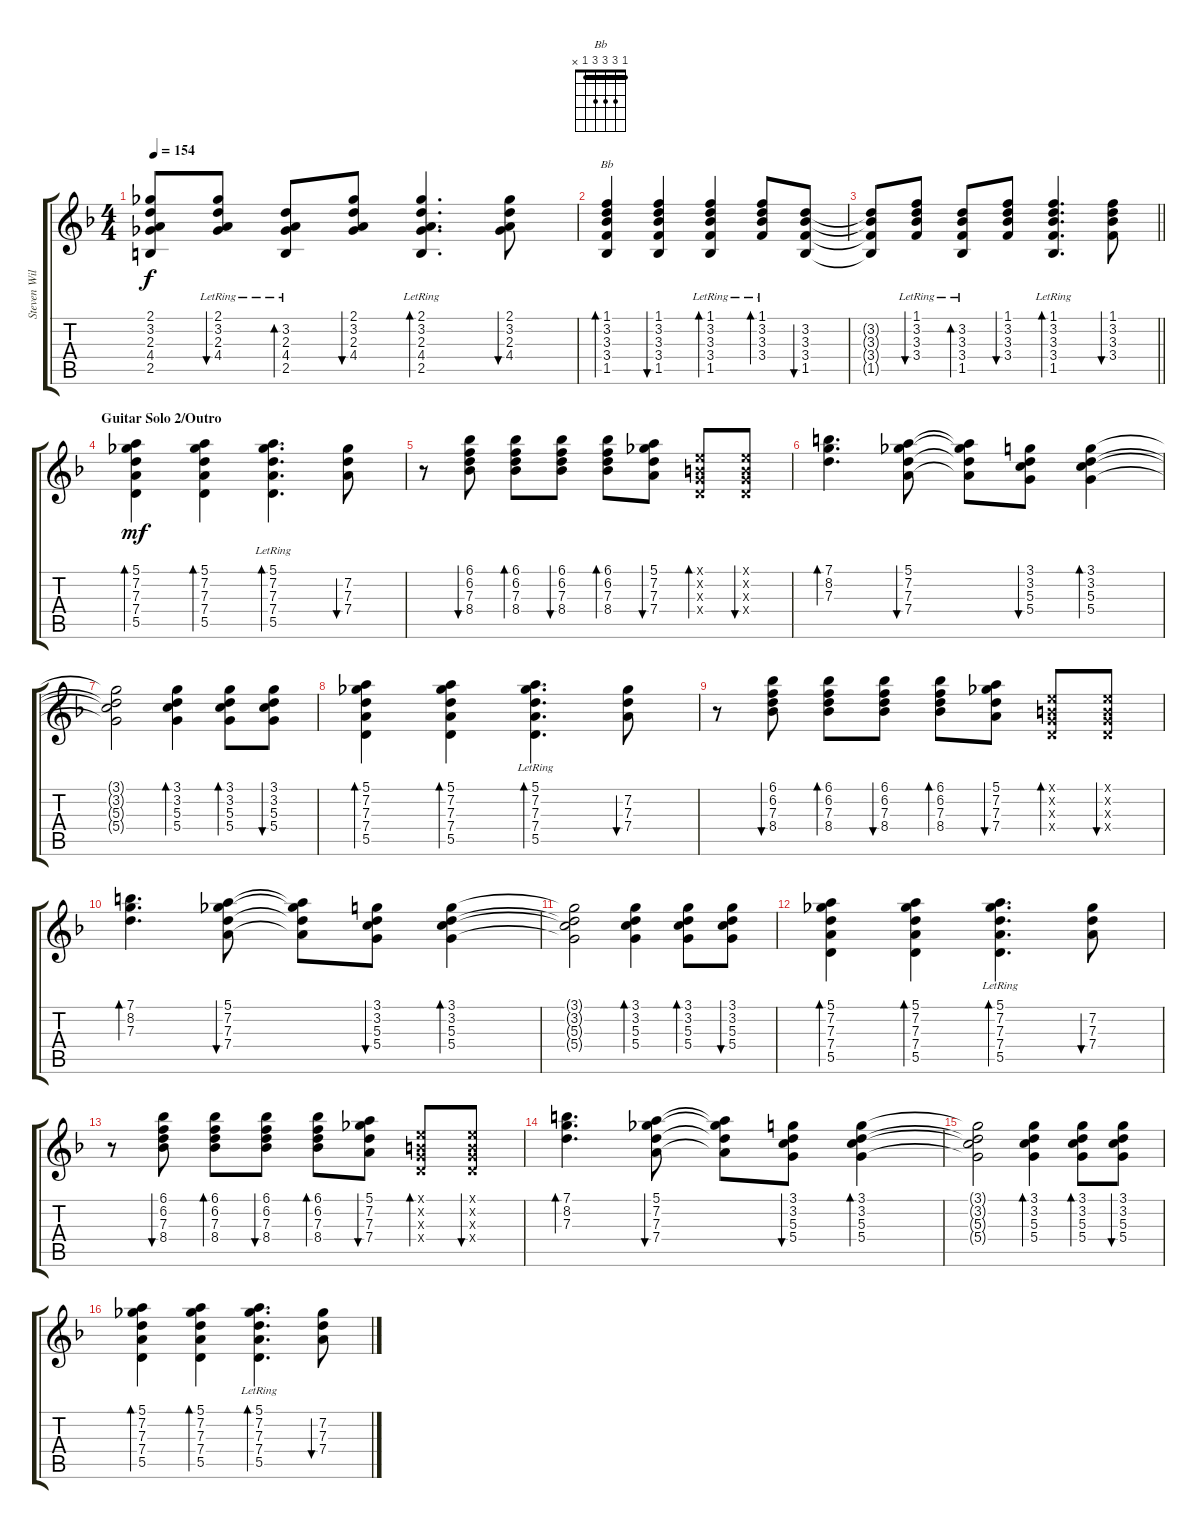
\track ("Steven Wilson Acoustic Gtr. R" "Steven Wil") {instrument acousticguitarsteel}
\staff {score tabs}
\tuning (E4 B3 G3 D3 A2 E2) {hide}
\chord ("Bb" 1 3 3 3 1 x) {barre 1}
\ts (4 4)
\tempo 154
\clef g2
\ks dminor
(2.1{t} 3.2{t} 2.3{t} 4.4{t} 2.5{t}).8{dy f} (2.1{lr} 3.2 2.3 4.4).8{bu 60} (3.2 2.3 4.4 2.5{lr}).8{bd 60} (2.1 3.2 2.3 4.4).8{bu 60} (2.1 3.2 2.3 4.4 2.5{lr}).4{d bd 60} (2.1 3.2 2.3 4.4).8{bu 60} |
(1.1 3.2 3.3 3.4 1.5).4{bd 60 ch "Bb"} (1.1 3.2 3.3 3.4 1.5).4{bu 60} (1.1 3.2 3.3 3.4 1.5{lr}).4{bd 60} (1.1{lr} 3.2 3.3 3.4).8{bd 60} (3.2 3.3 3.4 1.5).8{bu 60} |
\barLineRight lightlight
(3.2{t} 3.3{t} 3.4{t} 1.5{t}).8 (1.1{lr} 3.2 3.3 3.4).8{bu 60} (3.2 3.3 3.4 1.5{lr}).8{bd 60} (1.1 3.2 3.3 3.4).8{bu 60} (1.1 3.2 3.3 3.4 1.5{lr}).4{d bd 60} (1.1 3.2 3.3 3.4).8{bu 60} |
\section ("" "Guitar Solo 2/Outro")
(5.1 7.2 7.3 7.4 5.5).4{bd 60 dy mf volume 11} (5.1 7.2 7.3 7.4 5.5).4{bd 60} (5.1{lr} 7.2 7.3 7.4 5.5{lr}).4{d bd 60} (7.2 7.3 7.4).8{bu 60} |
r.8 (6.1 6.2 7.3 8.4).8{bu 60} (6.1 6.2 7.3 8.4).8{bd 60} (6.1 6.2 7.3 8.4).8{bu 60} (6.1 6.2 7.3 8.4).8{bd 60} (5.1 7.2 7.3 7.4).8{bu 60} (0.1{x} 0.2{x} 0.3{x} 0.4{x}).8{bd 60} (0.1{x} 0.2{x} 0.3{x} 0.4{x}).8{bu 60} |
(7.1 8.2 7.3).4{d bd 60} (5.1 7.2 7.3 7.4).8{bu 60} (5.1{t} 7.2{t} 7.3{t} 7.4{t}).8 (3.1 3.2 5.3 5.4).8{bu 60} (3.1 3.2 5.3 5.4).4{bd 60} |
(3.1{t} 3.2{t} 5.3{t} 5.4{t}).2 (3.1 3.2 5.3 5.4).4{bd 60} (3.1 3.2 5.3 5.4).8{bd 60} (3.1 3.2 5.3 5.4).8{bu 60} |
(5.1 7.2 7.3 7.4 5.5).4{bd 60} (5.1 7.2 7.3 7.4 5.5).4{bd 60} (5.1{lr} 7.2 7.3 7.4 5.5{lr}).4{d bd 60} (7.2 7.3 7.4).8{bu 60} |
r.8 (6.1 6.2 7.3 8.4).8{bu 60} (6.1 6.2 7.3 8.4).8{bd 60} (6.1 6.2 7.3 8.4).8{bu 60} (6.1 6.2 7.3 8.4).8{bd 60} (5.1 7.2 7.3 7.4).8{bu 60} (0.1{x} 0.2{x} 0.3{x} 0.4{x}).8{bd 60} (0.1{x} 0.2{x} 0.3{x} 0.4{x}).8{bu 60} |
(7.1 8.2 7.3).4{d bd 60} (5.1 7.2 7.3 7.4).8{bu 60} (5.1{t} 7.2{t} 7.3{t} 7.4{t}).8 (3.1 3.2 5.3 5.4).8{bu 60} (3.1 3.2 5.3 5.4).4{bd 60} |
(3.1{t} 3.2{t} 5.3{t} 5.4{t}).2 (3.1 3.2 5.3 5.4).4{bd 60} (3.1 3.2 5.3 5.4).8{bd 60} (3.1 3.2 5.3 5.4).8{bu 60} |
(5.1 7.2 7.3 7.4 5.5).4{bd 60} (5.1 7.2 7.3 7.4 5.5).4{bd 60} (5.1{lr} 7.2 7.3 7.4 5.5{lr}).4{d bd 60} (7.2 7.3 7.4).8{bu 60} |
r.8 (6.1 6.2 7.3 8.4).8{bu 60} (6.1 6.2 7.3 8.4).8{bd 60} (6.1 6.2 7.3 8.4).8{bu 60} (6.1 6.2 7.3 8.4).8{bd 60} (5.1 7.2 7.3 7.4).8{bu 60} (0.1{x} 0.2{x} 0.3{x} 0.4{x}).8{bd 60} (0.1{x} 0.2{x} 0.3{x} 0.4{x}).8{bu 60} |
(7.1 8.2 7.3).4{d bd 60} (5.1 7.2 7.3 7.4).8{bu 60} (5.1{t} 7.2{t} 7.3{t} 7.4{t}).8 (3.1 3.2 5.3 5.4).8{bu 60} (3.1 3.2 5.3 5.4).4{bd 60} |
(3.1{t} 3.2{t} 5.3{t} 5.4{t}).2 (3.1 3.2 5.3 5.4).4{bd 60} (3.1 3.2 5.3 5.4).8{bd 60} (3.1 3.2 5.3 5.4).8{bu 60} |
(5.1 7.2 7.3 7.4 5.5).4{bd 60} (5.1 7.2 7.3 7.4 5.5).4{bd 60} (5.1{lr} 7.2 7.3 7.4 5.5{lr}).4{d bd 60} (7.2 7.3 7.4).8{bu 60}
